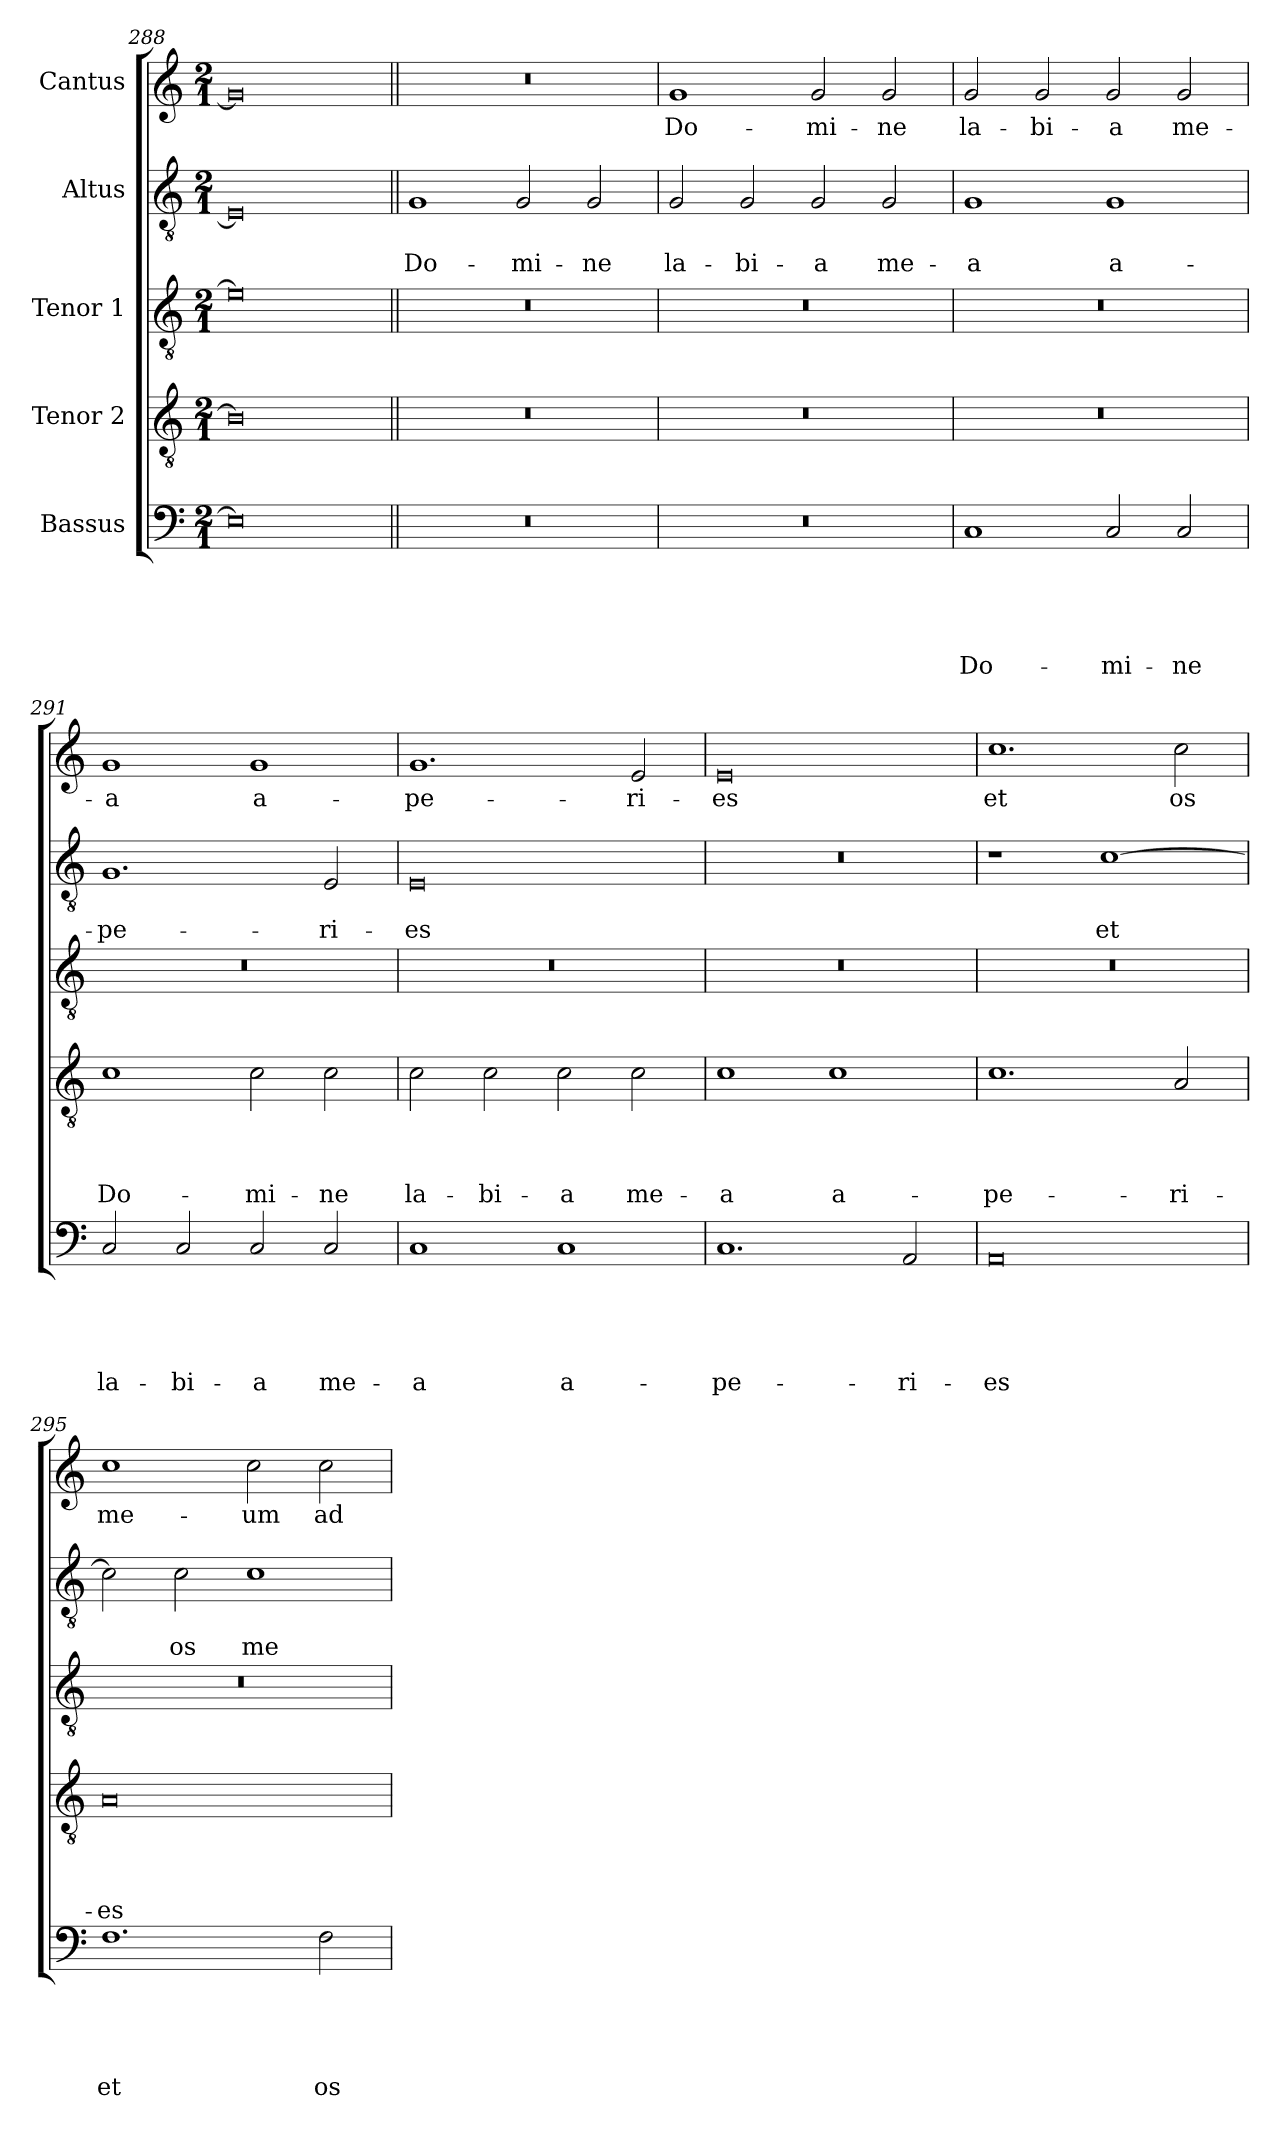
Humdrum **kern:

**kern	**text	**text	**text	**text	**text	**kern	**text	**text	**text	**text	**kern	**kern	**text	**text	**kern	**text
*part5	*part5	*part5	*part5	*part5	*part5	*part4	*part4	*part4	*part4	*part4	*part3	*part2	*part2	*part2	*part1	*part1
*staff5	*staff5	*staff5	*staff5	*staff5	*staff5	*staff4	*staff4	*staff4	*staff4	*staff4	*staff3	*staff2	*staff2	*staff2	*staff1	*staff1
*I"Bassus	*	*	*	*	*	*I"Tenor 2	*	*	*	*	*I"Tenor 1	*I"Altus	*	*	*I"Cantus	*
*clefF4	*	*	*	*	*	*clefGv2	*	*	*	*	*clefGv2	*clefGv2	*	*	*clefG2	*
*k[]	*	*	*	*	*	*k[]	*	*	*	*	*k[]	*k[]	*	*	*k[]	*
*C:	*	*	*	*	*	*C:	*	*	*	*	*C:	*C:	*	*	*C:	*
*M2/1	*	*	*	*	*	*M2/1	*	*	*	*	*M2/1	*M2/1	*	*	*M2/1	*
=288	=288	=288	=288	=288	=288	=288	=288	=288	=288	=288	=288	=288	=288	=288	=288	=288
0E]	.	.	.	.	.	0B]	.	.	.	.	0e]	0E]	.	.	0g]	.
!!LO:PB:g=z
=288X2||	=288X2||	=288X2||	=288X2||	=288X2||	=288X2||	=288X2||	=288X2||	=288X2||	=288X2||	=288X2||	=288X2||	=288X2||	=288X2||	=288X2||	=288X2||	=288X2||
!	!	!	!	!	!	!	!	!	!	!	!	!	!	!LO:LY:b	!	!
0r	.	.	.	.	.	0r	.	.	.	.	0r	1G	.	Do-	0r	.
!	!	!	!	!	!	!	!	!	!	!	!	!	!	!LO:LY:b	!	!
.	.	.	.	.	.	.	.	.	.	.	.	2G/	.	-mi-	.	.
!	!	!	!	!	!	!	!	!	!	!	!	!	!	!LO:LY:b	!	!
.	.	.	.	.	.	.	.	.	.	.	.	2G/	.	-ne	.	.
=289	=289	=289	=289	=289	=289	=289	=289	=289	=289	=289	=289	=289	=289	=289	=289	=289
!	!	!	!	!	!	!	!	!	!	!	!	!	!	!LO:LY:b	!	!LO:LY:b
0r	.	.	.	.	.	0r	.	.	.	.	0r	2G/	.	la-	1g	Do-
!	!	!	!	!	!	!	!	!	!	!	!	!	!	!LO:LY:b	!	!
.	.	.	.	.	.	.	.	.	.	.	.	2G/	.	-bi-	.	.
!	!	!	!	!	!	!	!	!	!	!	!	!	!	!LO:LY:b	!	!LO:LY:b
.	.	.	.	.	.	.	.	.	.	.	.	2G/	.	-a	2g/	-mi-
!	!	!	!	!	!	!	!	!	!	!	!	!	!	!LO:LY:b	!	!LO:LY:b
.	.	.	.	.	.	.	.	.	.	.	.	2G/	.	me-	2g/	-ne
=290	=290	=290	=290	=290	=290	=290	=290	=290	=290	=290	=290	=290	=290	=290	=290	=290
!	!	!	!	!	!LO:LY:b	!	!	!	!	!	!	!	!	!LO:LY:b	!	!LO:LY:b
1C	.	.	.	.	Do-	0r	.	.	.	.	0r	1G	.	-a	2g/	la-
!	!	!	!	!	!	!	!	!	!	!	!	!	!	!	!	!LO:LY:b
.	.	.	.	.	.	.	.	.	.	.	.	.	.	.	2g/	-bi-
!	!	!	!	!	!LO:LY:b	!	!	!	!	!	!	!	!	!LO:LY:b	!	!LO:LY:b
2C/	.	.	.	.	-mi-	.	.	.	.	.	.	1G	.	a-	2g/	-a
!	!	!	!	!	!LO:LY:b	!	!	!	!	!	!	!	!	!	!	!LO:LY:b
2C/	.	.	.	.	-ne	.	.	.	.	.	.	.	.	.	2g/	me-
=291	=291	=291	=291	=291	=291	=291	=291	=291	=291	=291	=291	=291	=291	=291	=291	=291
!	!	!	!	!	!LO:LY:b	!	!	!	!	!LO:LY:b	!	!	!	!LO:LY:b	!	!LO:LY:b
2C/	.	.	.	.	la-	1c	.	.	.	Do-	0r	1.G	.	-pe-	1g	-a
!	!	!	!	!	!LO:LY:b	!	!	!	!	!	!	!	!	!	!	!
2C/	.	.	.	.	-bi-	.	.	.	.	.	.	.	.	.	.	.
!	!	!	!	!	!LO:LY:b	!	!	!	!	!LO:LY:b	!	!	!	!	!	!LO:LY:b
2C/	.	.	.	.	-a	2c\	.	.	.	-mi-	.	.	.	.	1g	a-
!	!	!	!	!	!LO:LY:b	!	!	!	!	!LO:LY:b	!	!	!	!LO:LY:b	!	!
2C/	.	.	.	.	me-	2c\	.	.	.	-ne	.	2E/	.	-ri-	.	.
=292	=292	=292	=292	=292	=292	=292	=292	=292	=292	=292	=292	=292	=292	=292	=292	=292
!	!	!	!	!	!LO:LY:b	!	!	!	!	!LO:LY:b	!	!	!	!LO:LY:b	!	!LO:LY:b
1C	.	.	.	.	-a	2c\	.	.	.	la-	0r	0E	.	-es	1.g	-pe-
!	!	!	!	!	!	!	!	!	!	!LO:LY:b	!	!	!	!	!	!
.	.	.	.	.	.	2c\	.	.	.	-bi-	.	.	.	.	.	.
!	!	!	!	!	!LO:LY:b	!	!	!	!	!LO:LY:b	!	!	!	!	!	!
1C	.	.	.	.	a-	2c\	.	.	.	-a	.	.	.	.	.	.
!	!	!	!	!	!	!	!	!	!	!LO:LY:b	!	!	!	!	!	!LO:LY:b
.	.	.	.	.	.	2c\	.	.	.	me-	.	.	.	.	2e/	-ri-
=293	=293	=293	=293	=293	=293	=293	=293	=293	=293	=293	=293	=293	=293	=293	=293	=293
!	!	!	!	!	!LO:LY:b	!	!	!	!	!LO:LY:b	!	!	!	!	!	!LO:LY:b
1.C	.	.	.	.	-pe-	1c	.	.	.	-a	0r	0r	.	.	0e	-es
!	!	!	!	!	!	!	!	!	!	!LO:LY:b	!	!	!	!	!	!
.	.	.	.	.	.	1c	.	.	.	a-	.	.	.	.	.	.
!	!	!	!	!	!LO:LY:b	!	!	!	!	!	!	!	!	!	!	!
2AA/	.	.	.	.	-ri-	.	.	.	.	.	.	.	.	.	.	.
=294	=294	=294	=294	=294	=294	=294	=294	=294	=294	=294	=294	=294	=294	=294	=294	=294
!	!	!	!	!	!LO:LY:b	!	!	!	!	!LO:LY:b	!	!	!	!	!	!LO:LY:b
0AA	.	.	.	.	-es	1.c	.	.	.	-pe-	0r	1r	.	.	1.cc	et
!	!	!	!	!	!	!	!	!	!	!	!	!	!	!LO:LY:b	!	!
.	.	.	.	.	.	.	.	.	.	.	.	[1c	.	et	.	.
!	!	!	!	!	!	!	!	!	!	!LO:LY:b	!	!	!	!	!	!LO:LY:b
.	.	.	.	.	.	2A/	.	.	.	-ri-	.	.	.	.	2cc\	os
!!LO:LB:g=z
=295	=295	=295	=295	=295	=295	=295	=295	=295	=295	=295	=295	=295	=295	=295	=295	=295
!	!	!	!	!	!LO:LY:b	!	!	!	!	!LO:LY:b	!	!	!	!	!	!LO:LY:b
1.F	.	.	.	.	et	0A	.	.	.	-es	0r	2c\]	.	.	1cc	me-
!	!	!	!	!	!	!	!	!	!	!	!	!	!	!LO:LY:b	!	!
.	.	.	.	.	.	.	.	.	.	.	.	2c\	.	os	.	.
!	!	!	!	!	!	!	!	!	!	!	!	!	!	!LO:LY:b	!	!LO:LY:b
.	.	.	.	.	.	.	.	.	.	.	.	1c	.	me-	2cc\	-um
!	!	!	!	!	!LO:LY:b	!	!	!	!	!	!	!	!	!	!	!LO:LY:b
2F\	.	.	.	.	os	.	.	.	.	.	.	.	.	.	2cc\	ad-
=	=	=	=	=	=	=	=	=	=	=	=	=	=	=	=	=
*-	*-	*-	*-	*-	*-	*-	*-	*-	*-	*-	*-	*-	*-	*-	*-	*-
